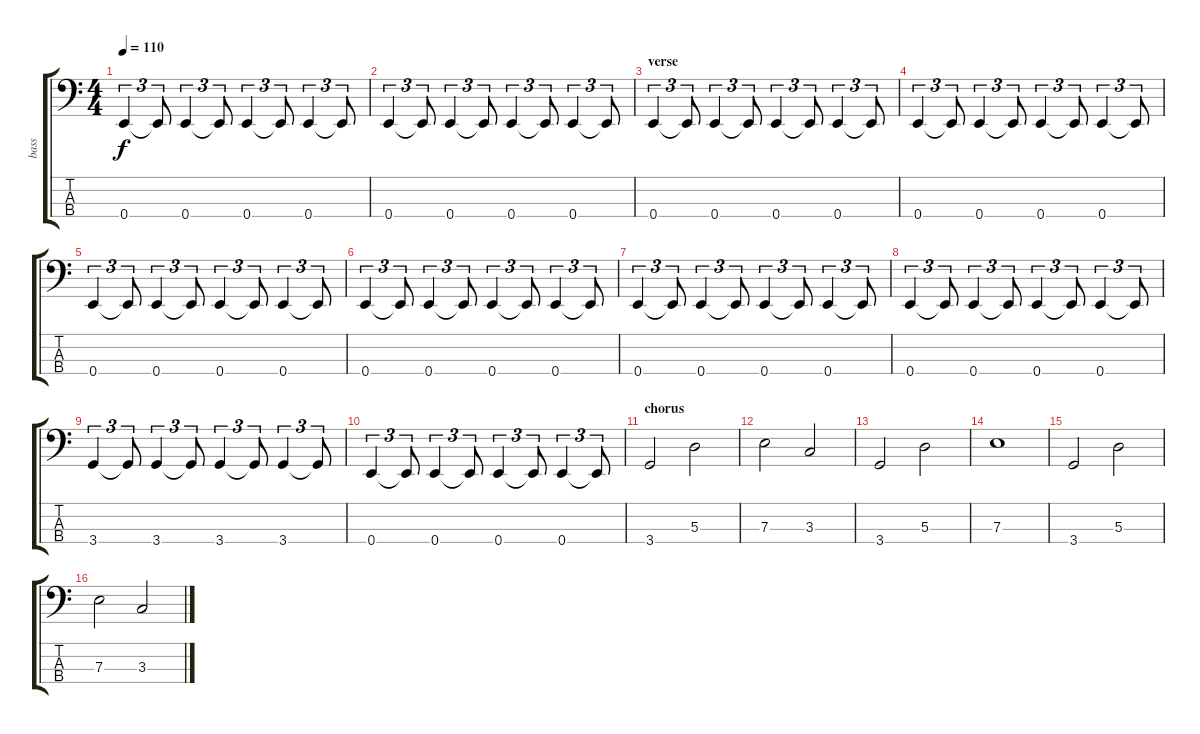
\track ("bass" "bass") {instrument electricbassfinger}
\staff {score tabs}
\tuning (G2 D2 A1 E1) {hide}
\ts (4 4)
\tempo 110
\clef f4
\ks c
0.4.4{tu (3 2) dy f} 0.4{t}.8{tu (3 2)} 0.4.4{tu (3 2)} 0.4{t}.8{tu (3 2)} 0.4.4{tu (3 2)} 0.4{t}.8{tu (3 2)} 0.4.4{tu (3 2)} 0.4{t}.8{tu (3 2)} |
0.4.4{tu (3 2)} 0.4{t}.8{tu (3 2)} 0.4.4{tu (3 2)} 0.4{t}.8{tu (3 2)} 0.4.4{tu (3 2)} 0.4{t}.8{tu (3 2)} 0.4.4{tu (3 2)} 0.4{t}.8{tu (3 2)} |
\section ("" "verse")
0.4.4{tu (3 2)} 0.4{t}.8{tu (3 2)} 0.4.4{tu (3 2)} 0.4{t}.8{tu (3 2)} 0.4.4{tu (3 2)} 0.4{t}.8{tu (3 2)} 0.4.4{tu (3 2)} 0.4{t}.8{tu (3 2)} |
0.4.4{tu (3 2)} 0.4{t}.8{tu (3 2)} 0.4.4{tu (3 2)} 0.4{t}.8{tu (3 2)} 0.4.4{tu (3 2)} 0.4{t}.8{tu (3 2)} 0.4.4{tu (3 2)} 0.4{t}.8{tu (3 2)} |
0.4.4{tu (3 2)} 0.4{t}.8{tu (3 2)} 0.4.4{tu (3 2)} 0.4{t}.8{tu (3 2)} 0.4.4{tu (3 2)} 0.4{t}.8{tu (3 2)} 0.4.4{tu (3 2)} 0.4{t}.8{tu (3 2)} |
0.4.4{tu (3 2)} 0.4{t}.8{tu (3 2)} 0.4.4{tu (3 2)} 0.4{t}.8{tu (3 2)} 0.4.4{tu (3 2)} 0.4{t}.8{tu (3 2)} 0.4.4{tu (3 2)} 0.4{t}.8{tu (3 2)} |
0.4.4{tu (3 2)} 0.4{t}.8{tu (3 2)} 0.4.4{tu (3 2)} 0.4{t}.8{tu (3 2)} 0.4.4{tu (3 2)} 0.4{t}.8{tu (3 2)} 0.4.4{tu (3 2)} 0.4{t}.8{tu (3 2)} |
0.4.4{tu (3 2)} 0.4{t}.8{tu (3 2)} 0.4.4{tu (3 2)} 0.4{t}.8{tu (3 2)} 0.4.4{tu (3 2)} 0.4{t}.8{tu (3 2)} 0.4.4{tu (3 2)} 0.4{t}.8{tu (3 2)} |
3.4.4{tu (3 2)} 3.4{t}.8{tu (3 2)} 3.4.4{tu (3 2)} 3.4{t}.8{tu (3 2)} 3.4.4{tu (3 2)} 3.4{t}.8{tu (3 2)} 3.4.4{tu (3 2)} 3.4{t}.8{tu (3 2)} |
0.4.4{tu (3 2)} 0.4{t}.8{tu (3 2)} 0.4.4{tu (3 2)} 0.4{t}.8{tu (3 2)} 0.4.4{tu (3 2)} 0.4{t}.8{tu (3 2)} 0.4.4{tu (3 2)} 0.4{t}.8{tu (3 2)} |
\section ("" "chorus")
3.4.2 5.3.2 |
7.3.2 3.3.2 |
3.4.2 5.3.2 |
7.3.1 |
3.4.2 5.3.2 |
7.3.2 3.3.2
